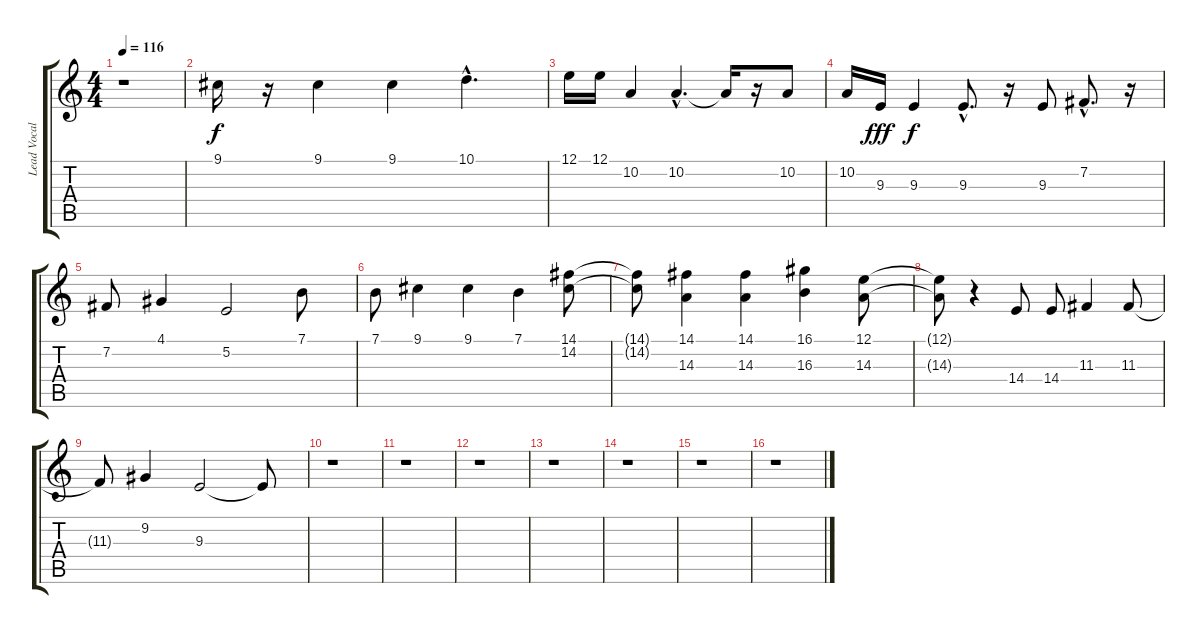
\track ("Lead Vocals" "Lead Vocal") {instrument choiraahs}
\staff {score tabs}
\tuning (E4 B3 G3 D3 A2 E2) {hide}
\ts (4 4)
\tempo 116
\clef g2
\ks c
r.1{dy f} |
9.1.16 r.16 9.1.4 9.1.4 10.1{hac}.4{d} |
12.1.16 12.1.16 10.2.4 10.2{hac}.4{d} 10.2{t}.16 r.16 10.2.8 |
10.2.16 9.3.16{dy fff} 9.3.4{dy f} 9.3{hac}.8{d} r.16 9.3.8 7.2{hac}.8{d} r.16 |
7.2.8 4.1.4 5.2.2 7.1.8 |
7.1.8 9.1.4 9.1.4 7.1.4 (14.1 14.2).8 |
(14.1{t} 14.2{t}).8 (14.1 14.3).4 (14.1 14.3).4 (16.1 16.3).4 (12.1 14.3).8 |
(12.1{t} 14.3{t}).8 r.4 14.4.8 14.4.8 11.3.4 11.3.8 |
11.3{t}.8 9.2.4 9.3.2 9.3{t}.8 |
r.1 |
r.1 |
r.1 |
r.1 |
r.1 |
r.1 |
r.1
